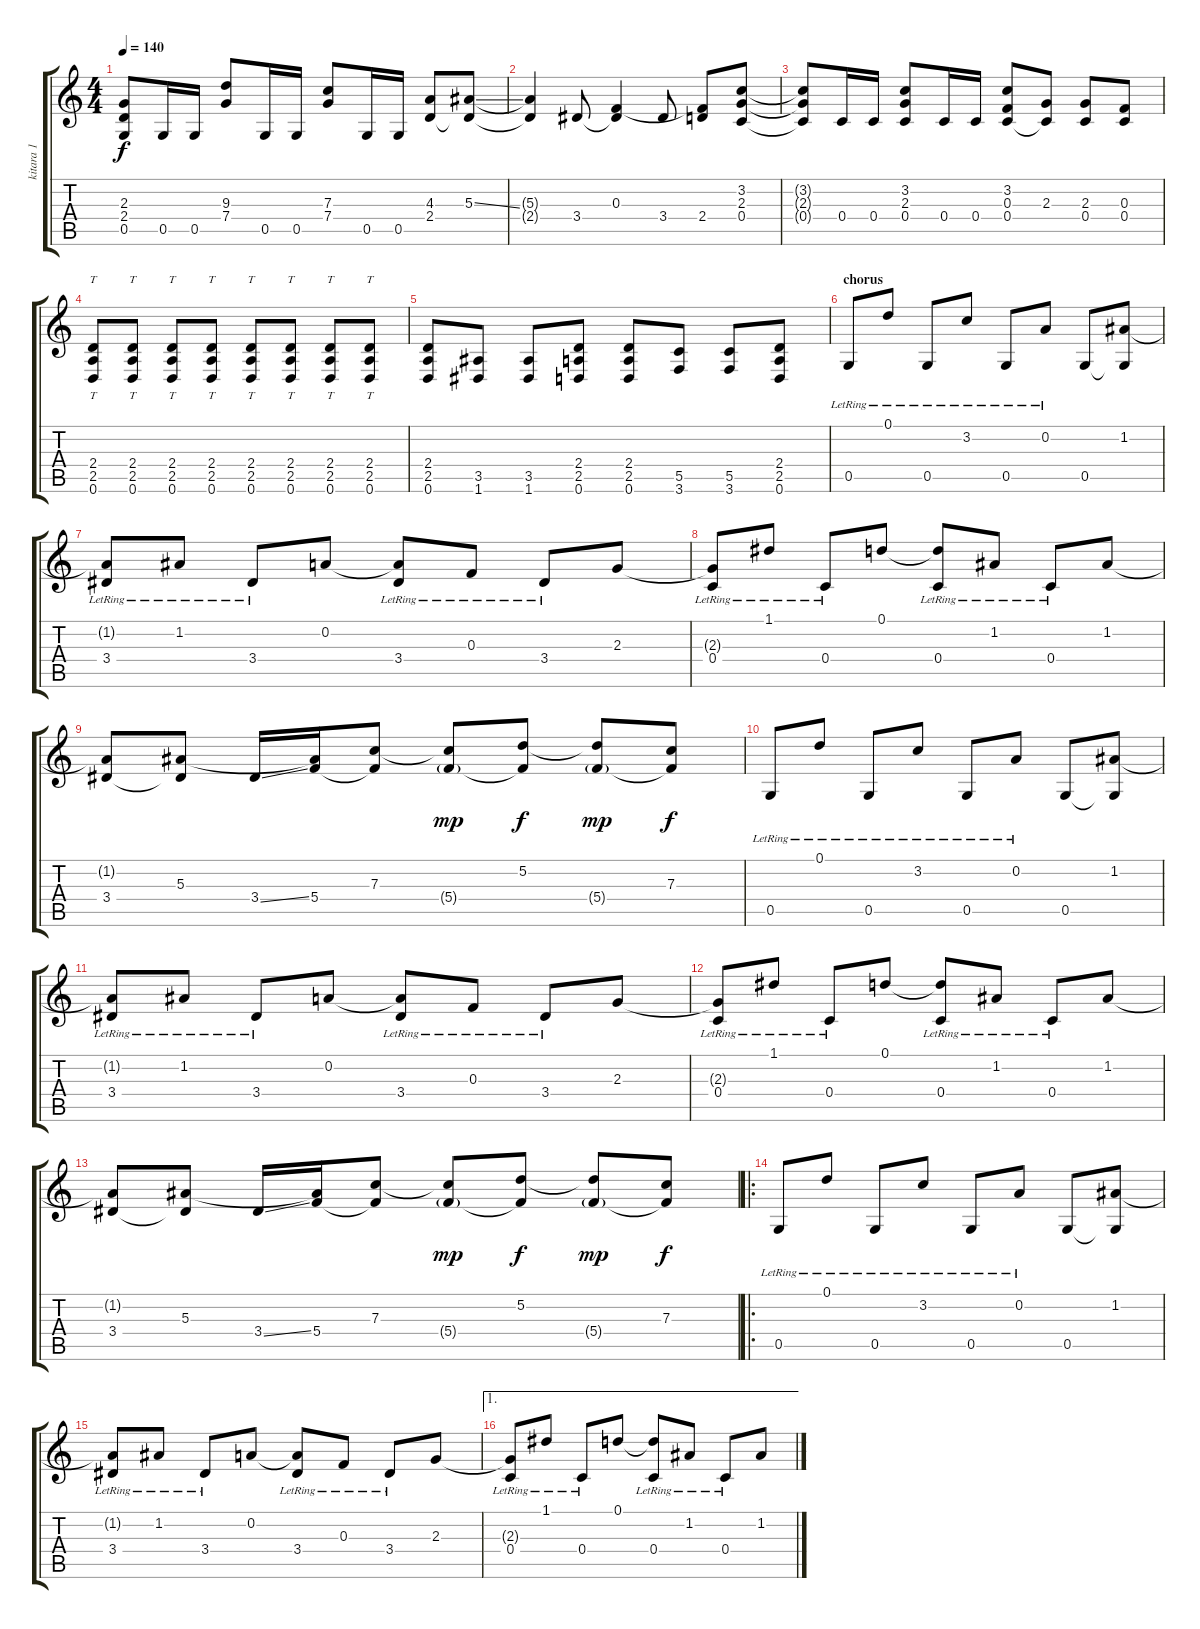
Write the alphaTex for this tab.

\track ("kitara 1" "kitara 1") {instrument distortionguitar}
\staff {score tabs}
\tuning (D4 A3 F3 C3 G2 D2) {hide}
\ts (4 4)
\tempo 140
\clef g2
\ks c
(2.3{t} 2.4{t} 0.5{t}).8{dy f} 0.5.16 0.5.16 (9.3 7.4).8 0.5.16 0.5.16 (7.3 7.4).8 0.5.16 0.5.16 (4.3 2.4).8 (5.3{ss} 2.4{t}).8 |
(5.3{t} 2.4{t}).4 3.4.8 (0.3 3.4{t}).4 3.4.8 (0.3{t} 2.4).8 (3.2 2.3 0.4).8 |
(3.2{t} 2.3{t} 0.4{t}).8 0.4.16 0.4.16 (3.2 2.3 0.4).8 0.4.16 0.4.16 (3.2 0.3 0.4).8 (2.3 0.4{t}).8 (2.3 0.4).8 (0.3 0.4).8 |
(2.4 2.5 0.6).8{tt} (2.4 2.5 0.6).8{tt} (2.4 2.5 0.6).8{tt} (2.4 2.5 0.6).8{tt} (2.4 2.5 0.6).8{tt} (2.4 2.5 0.6).8{tt} (2.4 2.5 0.6).8{tt} (2.4 2.5 0.6).8{tt} |
(2.4 2.5 0.6).8 (3.5 1.6).8 (3.5 1.6).8 (2.4 2.5 0.6).8 (2.4 2.5 0.6).8 (5.5 3.6).8 (5.5 3.6).8 (2.4 2.5 0.6).8 |
\section ("" "chorus")
0.5{lr}.8{volume 12 balance 8 instrument overdrivenguitar} 0.1{lr}.8 0.5{lr}.8 3.2{lr}.8 0.5{lr}.8 0.2{lr}.8 0.5.8 (1.2 0.5{t}).8 |
(1.2{t} 3.4{lr}).8 1.2{lr}.8 3.4{lr}.8 0.2.8 (0.2{t} 3.4{lr}).8 0.3{lr}.8 3.4{lr}.8 2.3.8 |
(2.3{t} 0.4{lr}).8 1.1{lr}.8 0.4{lr}.8 0.1.8 (0.1{t} 0.4{lr}).8 1.2{lr}.8 0.4{lr}.8 1.2.8 |
(1.2{t} 3.4).8 (5.3 3.4{t}).8 3.4{ss}.16 (5.3{t} 5.4).16 (7.3 5.4{t}).8 (7.3{t} 5.4{g}).8{dy mp} (5.2 5.4{t}).8{dy f} (5.2{t} 5.4{g}).8{dy mp} (7.3 5.4{t}).8{dy f} |
0.5{lr}.8{volume 12 balance 8 instrument overdrivenguitar} 0.1{lr}.8 0.5{lr}.8 3.2{lr}.8 0.5{lr}.8 0.2{lr}.8 0.5.8 (1.2 0.5{t}).8 |
(1.2{t} 3.4{lr}).8 1.2{lr}.8 3.4{lr}.8 0.2.8 (0.2{t} 3.4{lr}).8 0.3{lr}.8 3.4{lr}.8 2.3.8 |
(2.3{t} 0.4{lr}).8 1.1{lr}.8 0.4{lr}.8 0.1.8 (0.1{t} 0.4{lr}).8 1.2{lr}.8 0.4{lr}.8 1.2.8 |
(1.2{t} 3.4).8 (5.3 3.4{t}).8 3.4{ss}.16 (5.3{t} 5.4).16 (7.3 5.4{t}).8 (7.3{t} 5.4{g}).8{dy mp} (5.2 5.4{t}).8{dy f} (5.2{t} 5.4{g}).8{dy mp} (7.3 5.4{t}).8{dy f} |
\ro
0.5{lr}.8{volume 12 balance 8 instrument overdrivenguitar} 0.1{lr}.8 0.5{lr}.8 3.2{lr}.8 0.5{lr}.8 0.2{lr}.8 0.5.8 (1.2 0.5{t}).8 |
(1.2{t} 3.4{lr}).8 1.2{lr}.8 3.4{lr}.8 0.2.8 (0.2{t} 3.4{lr}).8 0.3{lr}.8 3.4{lr}.8 2.3.8 |
\ae 1
(2.3{t} 0.4{lr}).8 1.1{lr}.8 0.4{lr}.8 0.1.8 (0.1{t} 0.4{lr}).8 1.2{lr}.8 0.4{lr}.8 1.2.8
